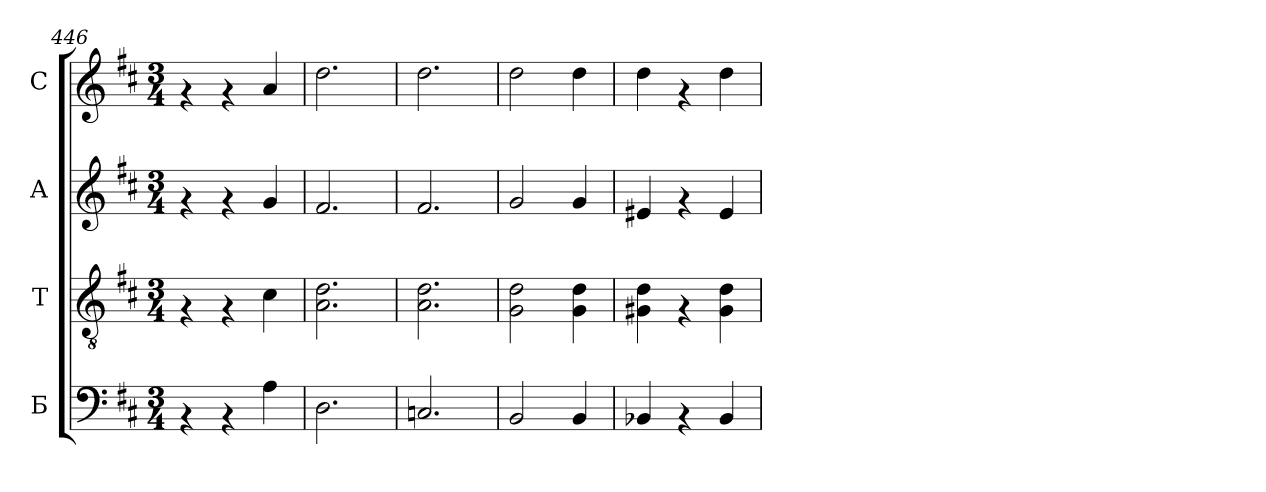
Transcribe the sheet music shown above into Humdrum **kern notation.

**kern	**kern	**kern	**kern
*part4	*part3	*part2	*part1
*staff4	*staff3	*staff2	*staff1
*I"Б	*I"Т	*I"А	*I"С
*clefF4	*clefGv2	*clefG2	*clefG2
*k[f#c#]	*k[f#c#]	*k[f#c#]	*k[f#c#]
*D:	*D:	*D:	*D:
*M3/4	*M3/4	*M3/4	*M3/4
=446	=446	=446	=446
4rAA	4rF	4rf	4rf
4rAA	4rF	4rf	4rf
4A\	4c#\	4g/	4a/
=447	=447	=447	=447
2.D\	2.A\ 2.d\	2.f#/	2.dd\
=448	=448	=448	=448
2.Cn/	2.A\ 2.d\	2.f#/	2.dd\
=449	=449	=449	=449
2BB/	2G\ 2d\	2g/	2dd\
4BB/	4G\ 4d\	4g/	4dd\
=450	=450	=450	=450
4BB-X/	4G#X\ 4d\	4e#X/	4dd\
4rAA	4rF	4rf	4rf
4BB-/	4G#\ 4d\	4e#/	4dd\
=	=	=	=
*-	*-	*-	*-
